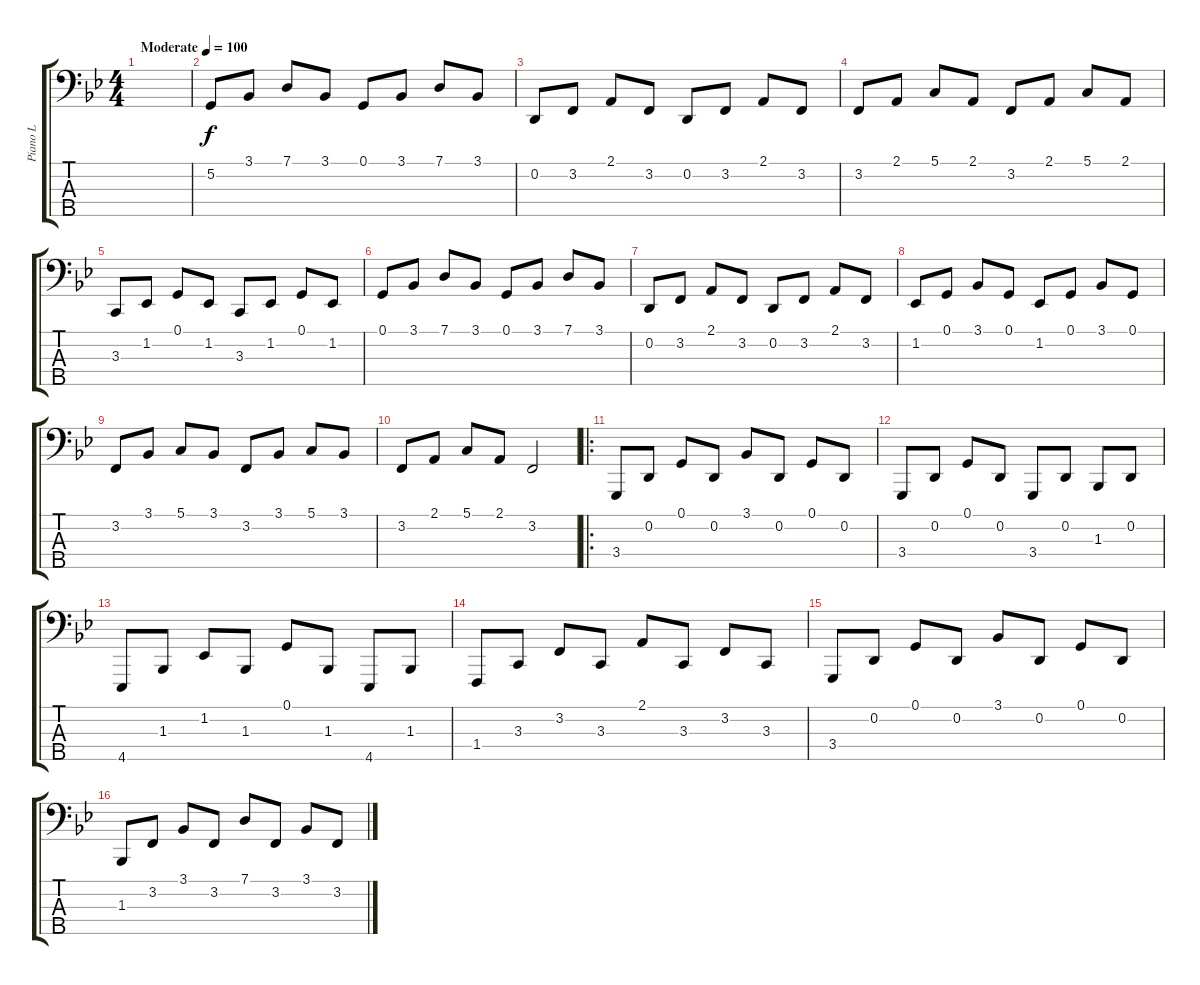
\track ("Piano L" "Piano L") {instrument acousticgrandpiano}
\staff {score tabs}
\tuning (G2 D2 A1 E1 B0) {hide}
\ts (4 4)
\tempo (100 "Moderate")
\clef f4
\ks bb
|
5.2.8 3.1.8 7.1.8 3.1.8 0.1.8 3.1.8 7.1.8 3.1.8 |
0.2.8 3.2.8 2.1.8 3.2.8 0.2.8 3.2.8 2.1.8 3.2.8 |
3.2.8 2.1.8 5.1.8 2.1.8 3.2.8 2.1.8 5.1.8 2.1.8 |
3.3.8 1.2.8 0.1.8 1.2.8 3.3.8 1.2.8 0.1.8 1.2.8 |
0.1.8 3.1.8 7.1.8 3.1.8 0.1.8 3.1.8 7.1.8 3.1.8 |
0.2.8 3.2.8 2.1.8 3.2.8 0.2.8 3.2.8 2.1.8 3.2.8 |
1.2.8 0.1.8 3.1.8 0.1.8 1.2.8 0.1.8 3.1.8 0.1.8 |
3.2.8 3.1.8 5.1.8 3.1.8 3.2.8 3.1.8 5.1.8 3.1.8 |
3.2.8 2.1.8 5.1.8 2.1.8 3.2.2 |
\ro
3.4.8 0.2.8 0.1.8 0.2.8 3.1.8 0.2.8 0.1.8 0.2.8 |
3.4.8 0.2.8 0.1.8 0.2.8 3.4.8 0.2.8 1.3.8 0.2.8 |
4.5.8 1.3.8 1.2.8 1.3.8 0.1.8 1.3.8 4.5.8 1.3.8 |
1.4.8 3.3.8 3.2.8 3.3.8 2.1.8 3.3.8 3.2.8 3.3.8 |
3.4.8 0.2.8 0.1.8 0.2.8 3.1.8 0.2.8 0.1.8 0.2.8 |
1.3.8 3.2.8 3.1.8 3.2.8 7.1.8 3.2.8 3.1.8 3.2.8
